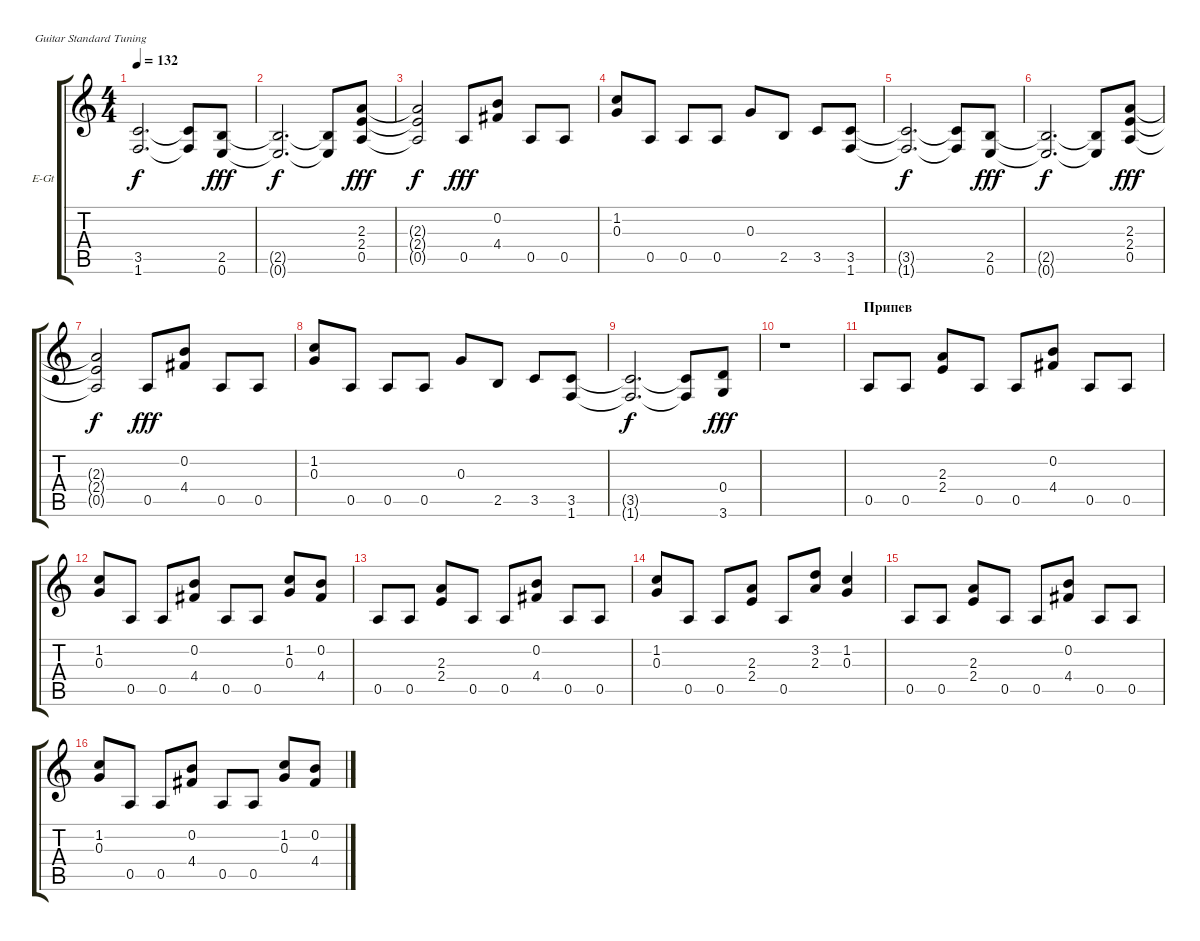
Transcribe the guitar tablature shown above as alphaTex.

\bracketExtendMode groupsimilarinstruments
\firstSystemTrackNameOrientation horizontal
\otherSystemsTrackNameOrientation horizontal
\track ("Андрей Большаков" "E-Gt") {instrument distortionguitar}
\staff {score tabs}
\tuning (E4 B3 G3 D3 A2 E2)
\ts (4 4)
\tempo 132
\clef g2
\scale
0.333333
\ks c
(3.5{t} 1.6{t}).2{d dy f} (3.5{t} 1.6{t}).8 (2.5 0.6).8{dy fff} |
\scale
0.333333 (2.5{t} 0.6{t}).2{d dy f} (2.5{t} 0.6{t}).8 (2.3 2.4 0.5).8{dy fff} |
\scale
0.333333 (2.3{t} 2.4{t} 0.5{t}).2{dy f} 0.5.8{dy fff} (0.2 4.4).8 0.5.8 0.5.8 |
\scale
0.333333 (1.2 0.3).8 0.5.8 0.5.8 0.5.8 0.3.8 2.5.8 3.5.8 (3.5 1.6).8 |
\scale
0.333333 (3.5{t} 1.6{t}).2{d dy f} (3.5{t} 1.6{t}).8 (2.5 0.6).8{dy fff} |
\scale
0.333333 (2.5{t} 0.6{t}).2{d dy f} (2.5{t} 0.6{t}).8 (2.3 2.4 0.5).8{dy fff} |
\scale
0.333333 (2.3{t} 2.4{t} 0.5{t}).2{dy f} 0.5.8{dy fff} (0.2 4.4).8 0.5.8 0.5.8 |
\scale
0.333333 (1.2 0.3).8 0.5.8 0.5.8 0.5.8 0.3.8 2.5.8 3.5.8 (3.5 1.6).8 |
\scale
0.333333 (3.5{t} 1.6{t}).2{d dy f} (3.5{t} 1.6{t}).8 (0.4 3.6).8{dy fff} |
\scale
0.333333 r.1 |
\section ("" "Припев")
\scale
0.333333 0.5.8 0.5.8 (2.3 2.4).8 0.5.8 0.5.8 (0.2 4.4).8 0.5.8 0.5.8 |
\scale
0.333333 (1.2 0.3).8 0.5.8 0.5.8 (0.2 4.4).8 0.5.8 0.5.8 (1.2 0.3).8 (0.2 4.4).8 |
\scale
0.333333 0.5.8 0.5.8 (2.3 2.4).8 0.5.8 0.5.8 (0.2 4.4).8 0.5.8 0.5.8 |
\scale
0.333333 (1.2 0.3).8 0.5.8 0.5.8 (2.3 2.4).8 0.5.8 (3.2 2.3).8 (1.2 0.3).4 |
\scale
0.333333 0.5.8 0.5.8 (2.3 2.4).8 0.5.8 0.5.8 (0.2 4.4).8 0.5.8 0.5.8 |
\scale
0.333333 (1.2 0.3).8 0.5.8 0.5.8 (0.2 4.4).8 0.5.8 0.5.8 (1.2 0.3).8 (0.2 4.4).8
